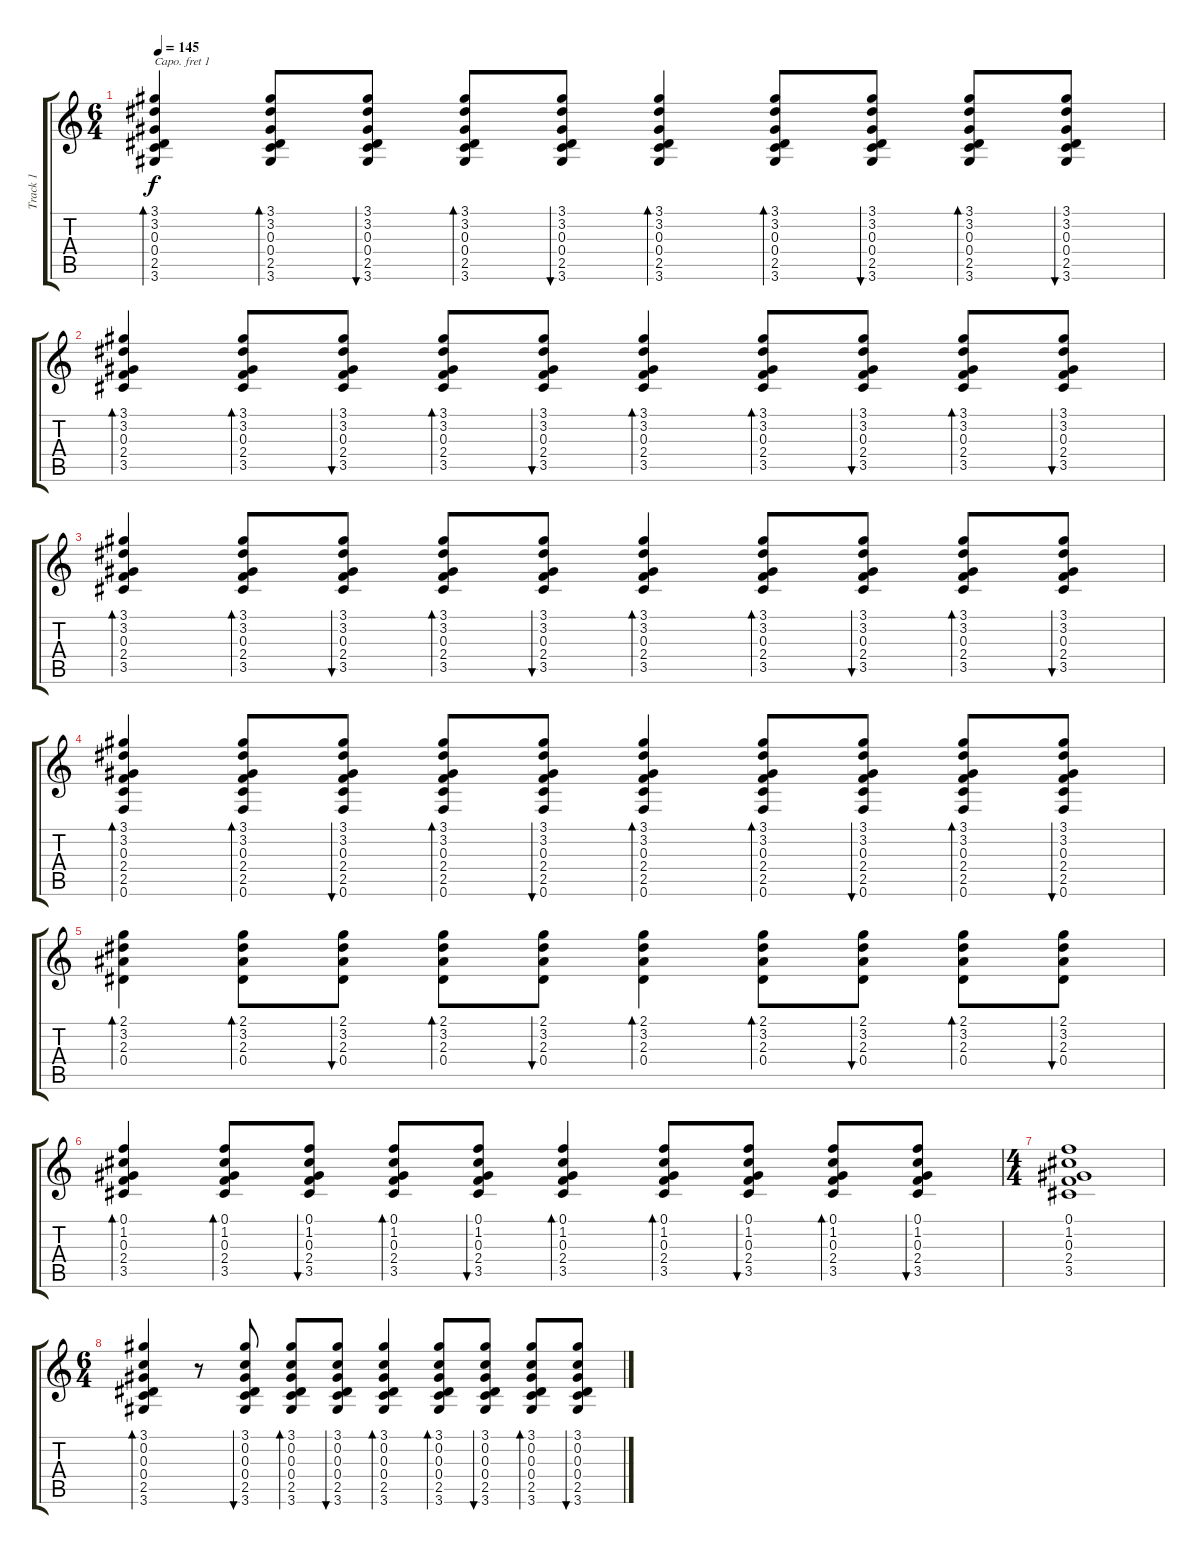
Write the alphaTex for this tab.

\track ("Track 1" "Track 1") {instrument acousticguitarsteel}
\staff {score tabs}
\capo 1
\tuning (E4 B3 G3 D3 A2 E2) {hide}
\ts (6 4)
\tempo 145
\clef g2
\ks c
(3.1 3.2 0.3 0.4 2.5 3.6).4{bd 60 dy f} (3.1 3.2 0.3 0.4 2.5 3.6).8{bd 60} (3.1 3.2 0.3 0.4 2.5 3.6).8{bu 60} (3.1 3.2 0.3 0.4 2.5 3.6).8{bd 60} (3.1 3.2 0.3 0.4 2.5 3.6).8{bu 60} (3.1 3.2 0.3 0.4 2.5 3.6).4{bd 60} (3.1 3.2 0.3 0.4 2.5 3.6).8{bd 60} (3.1 3.2 0.3 0.4 2.5 3.6).8{bu 60} (3.1 3.2 0.3 0.4 2.5 3.6).8{bd 60} (3.1 3.2 0.3 0.4 2.5 3.6).8{bu 60} |
(3.1 3.2 0.3 2.4 3.5).4{bd 60} (3.1 3.2 0.3 2.4 3.5).8{bd 60} (3.1 3.2 0.3 2.4 3.5).8{bu 60} (3.1 3.2 0.3 2.4 3.5).8{bd 60} (3.1 3.2 0.3 2.4 3.5).8{bu 60} (3.1 3.2 0.3 2.4 3.5).4{bd 60} (3.1 3.2 0.3 2.4 3.5).8{bd 60} (3.1 3.2 0.3 2.4 3.5).8{bu 60} (3.1 3.2 0.3 2.4 3.5).8{bd 60} (3.1 3.2 0.3 2.4 3.5).8{bu 60} |
(3.1 3.2 0.3 2.4 3.5).4{bd 60} (3.1 3.2 0.3 2.4 3.5).8{bd 60} (3.1 3.2 0.3 2.4 3.5).8{bu 60} (3.1 3.2 0.3 2.4 3.5).8{bd 60} (3.1 3.2 0.3 2.4 3.5).8{bu 60} (3.1 3.2 0.3 2.4 3.5).4{bd 60} (3.1 3.2 0.3 2.4 3.5).8{bd 60} (3.1 3.2 0.3 2.4 3.5).8{bu 60} (3.1 3.2 0.3 2.4 3.5).8{bd 60} (3.1 3.2 0.3 2.4 3.5).8{bu 60} |
(3.1 3.2 0.3 2.4 2.5 0.6).4{bd 60} (3.1 3.2 0.3 2.4 2.5 0.6).8{bd 60} (3.1 3.2 0.3 2.4 2.5 0.6).8{bu 60} (3.1 3.2 0.3 2.4 2.5 0.6).8{bd 60} (3.1 3.2 0.3 2.4 2.5 0.6).8{bu 60} (3.1 3.2 0.3 2.4 2.5 0.6).4{bd 60} (3.1 3.2 0.3 2.4 2.5 0.6).8{bd 60} (3.1 3.2 0.3 2.4 2.5 0.6).8{bu 60} (3.1 3.2 0.3 2.4 2.5 0.6).8{bd 60} (3.1 3.2 0.3 2.4 2.5 0.6).8{bu 60} |
(2.1 3.2 2.3 0.4).4{bd 60} (2.1 3.2 2.3 0.4).8{bd 60} (2.1 3.2 2.3 0.4).8{bu 60} (2.1 3.2 2.3 0.4).8{bd 60} (2.1 3.2 2.3 0.4).8{bu 60} (2.1 3.2 2.3 0.4).4{bd 60} (2.1 3.2 2.3 0.4).8{bd 60} (2.1 3.2 2.3 0.4).8{bu 60} (2.1 3.2 2.3 0.4).8{bd 60} (2.1 3.2 2.3 0.4).8{bu 60} |
(0.1 1.2 0.3 2.4 3.5).4{bd 60} (0.1 1.2 0.3 2.4 3.5).8{bd 60} (0.1 1.2 0.3 2.4 3.5).8{bu 60} (0.1 1.2 0.3 2.4 3.5).8{bd 60} (0.1 1.2 0.3 2.4 3.5).8{bu 60} (0.1 1.2 0.3 2.4 3.5).4{bd 60} (0.1 1.2 0.3 2.4 3.5).8{bd 60} (0.1 1.2 0.3 2.4 3.5).8{bu 60} (0.1 1.2 0.3 2.4 3.5).8{bd 60} (0.1 1.2 0.3 2.4 3.5).8{bu 60} |
\ts (4 4)
(0.1 1.2 0.3 2.4 3.5).1 |
\ts (6 4)
(3.1 0.2 0.3 0.4 2.5 3.6).4{bd 60} r.8 (3.1 0.2 0.3 0.4 2.5 3.6).8{bu 60} (3.1 0.2 0.3 0.4 2.5 3.6).8{bd 60} (3.1 0.2 0.3 0.4 2.5 3.6).8{bu 60} (3.1 0.2 0.3 0.4 2.5 3.6).4{bd 60} (3.1 0.2 0.3 0.4 2.5 3.6).8{bd 60} (3.1 0.2 0.3 0.4 2.5 3.6).8{bu 60} (3.1 0.2 0.3 0.4 2.5 3.6).8{bd 60} (3.1 0.2 0.3 0.4 2.5 3.6).8{bu 60}
